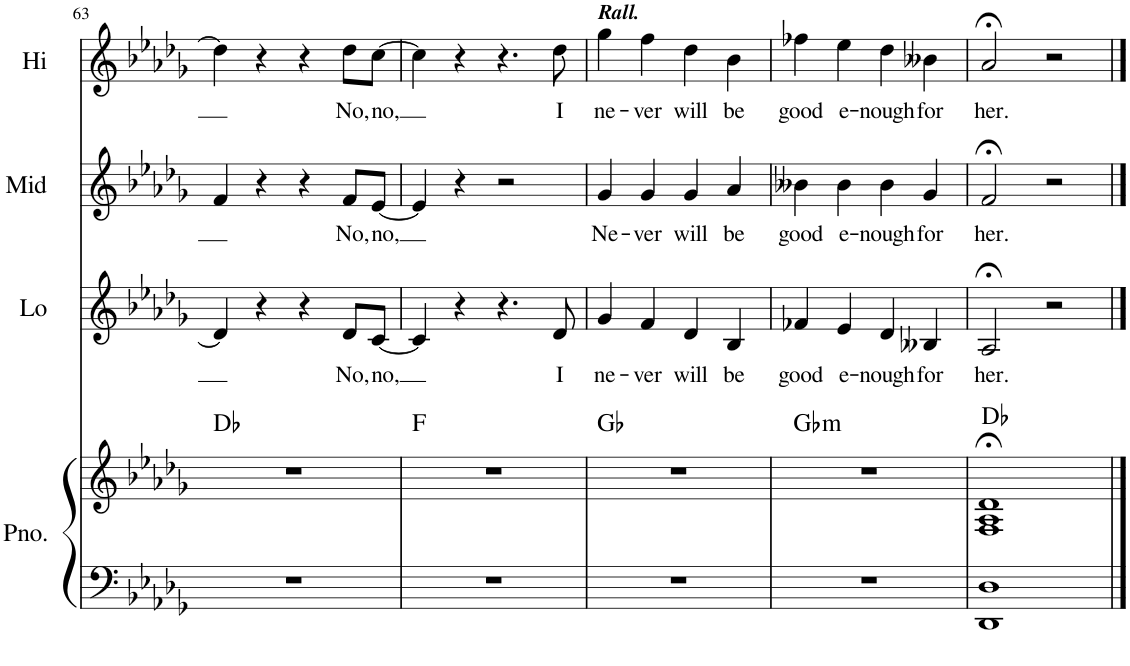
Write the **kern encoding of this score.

**kern	**kern	**harte	**kern	**text	**kern	**text	**kern	**text
*part4	*part4	*part4	*part3	*part3	*part2	*part2	*part1	*part1
*staff5	*staff4	*	*staff3	*staff3	*staff2	*staff2	*staff1	*staff1
*I"Piano	*	*	*I"Low voices	*	*I"Middle voices	*	*I"High voices	*
*I'Pno.	*	*	*I'Lo	*	*I'Mid	*	*I'Hi	*
!!LO:PB:g=z
*clefF4	*clefG2	*	*clefG2	*	*clefG2	*	*clefG2	*
*k[b-e-a-d-g-]	*k[b-e-a-d-g-]	*	*k[b-e-a-d-g-]	*	*k[b-e-a-d-g-]	*	*k[b-e-a-d-g-]	*
*M4/4	*M4/4	*	*M4/4	*	*M4/4	*	*M4/4	*
=63	=63	=63	=63	=63	=63	=63	=63	=63
1r	1r	Db:maj	4d-/]	.	4f/	.	4dd-\]	.
.	.	.	4r	.	4r	.	4r	.
.	.	.	4r	.	4r	.	4r	.
!	!	!	!	!LO:LY:b	!	!LO:LY:b	!	!LO:LY:b
.	.	.	8d-/L	No,	8f/L	No,	8dd-\L	No,
!	!	!	!	!LO:LY:b	!	!LO:LY:b	!	!LO:LY:b
.	.	.	[8c/J	no,	[8e-/J	no,	[8cc\J	no,
=64	=64	=64	=64	=64	=64	=64	=64	=64
1r	1r	F:maj	4c/]	.	4e-/]	.	4cc\]	.
.	.	.	4r	.	4r	.	4r	.
.	.	.	4.r	.	2r	.	4.r	.
!	!	!	!	!LO:LY:b	!	!	!	!LO:LY:b
.	.	.	8d-/	I	.	.	8dd-\	I
=65	=65	=65	=65	=65	=65	=65	=65	=65
!	!	!	!	!	!	!	!LO:TX:a:Bi:t=Rall.	!
!	!	!	!	!LO:LY:b	!	!LO:LY:b	!	!LO:LY:b
1r	1r	Gb:maj	4g-/	ne-	4g-/	Ne-	4gg-\	ne-
!	!	!	!	!LO:LY:b	!	!LO:LY:b	!	!LO:LY:b
.	.	.	4f/	-ver	4g-/	-ver	4ff\	-ver
!	!	!	!	!LO:LY:b	!	!LO:LY:b	!	!LO:LY:b
.	.	.	4d-/	will	4g-/	will	4dd-\	will
!	!	!	!	!LO:LY:b	!	!LO:LY:b	!	!LO:LY:b
.	.	.	4B-/	be	4a-/	be	4b-\	be
=66	=66	=66	=66	=66	=66	=66	=66	=66
!	!	!LO:H:kt=m	!	!LO:LY:b	!	!LO:LY:b	!	!LO:LY:b
1r	1r	Gb:min	4f-X/	good	4b--X\	good	4ff-X\	good
!	!	!	!	!LO:LY:b	!	!LO:LY:b	!	!LO:LY:b
.	.	.	4e-/	e-	4b--\	e-	4ee-\	e-
!	!	!	!	!LO:LY:b	!	!LO:LY:b	!	!LO:LY:b
.	.	.	4d-/	-nough	4b--\	-nough	4dd-\	-nough
!	!	!	!	!LO:LY:b	!	!LO:LY:b	!	!LO:LY:b
.	.	.	4B--X/	for	4g-/	for	4b--X\	for
=67	=67	=67	=67	=67	=67	=67	=67	=67
!	!	!	!	!LO:LY:b	!	!LO:LY:b	!	!LO:LY:b
1DD- 1D-	1F;< 1A-;< 1d-;<	Db:maj	2A-;</	her.	2f;</	her.	2a-;</	her.
.	.	.	2r	.	2r	.	2r	.
==	==	==	==	==	==	==	==	==
*-	*-	*-	*-	*-	*-	*-	*-	*-
